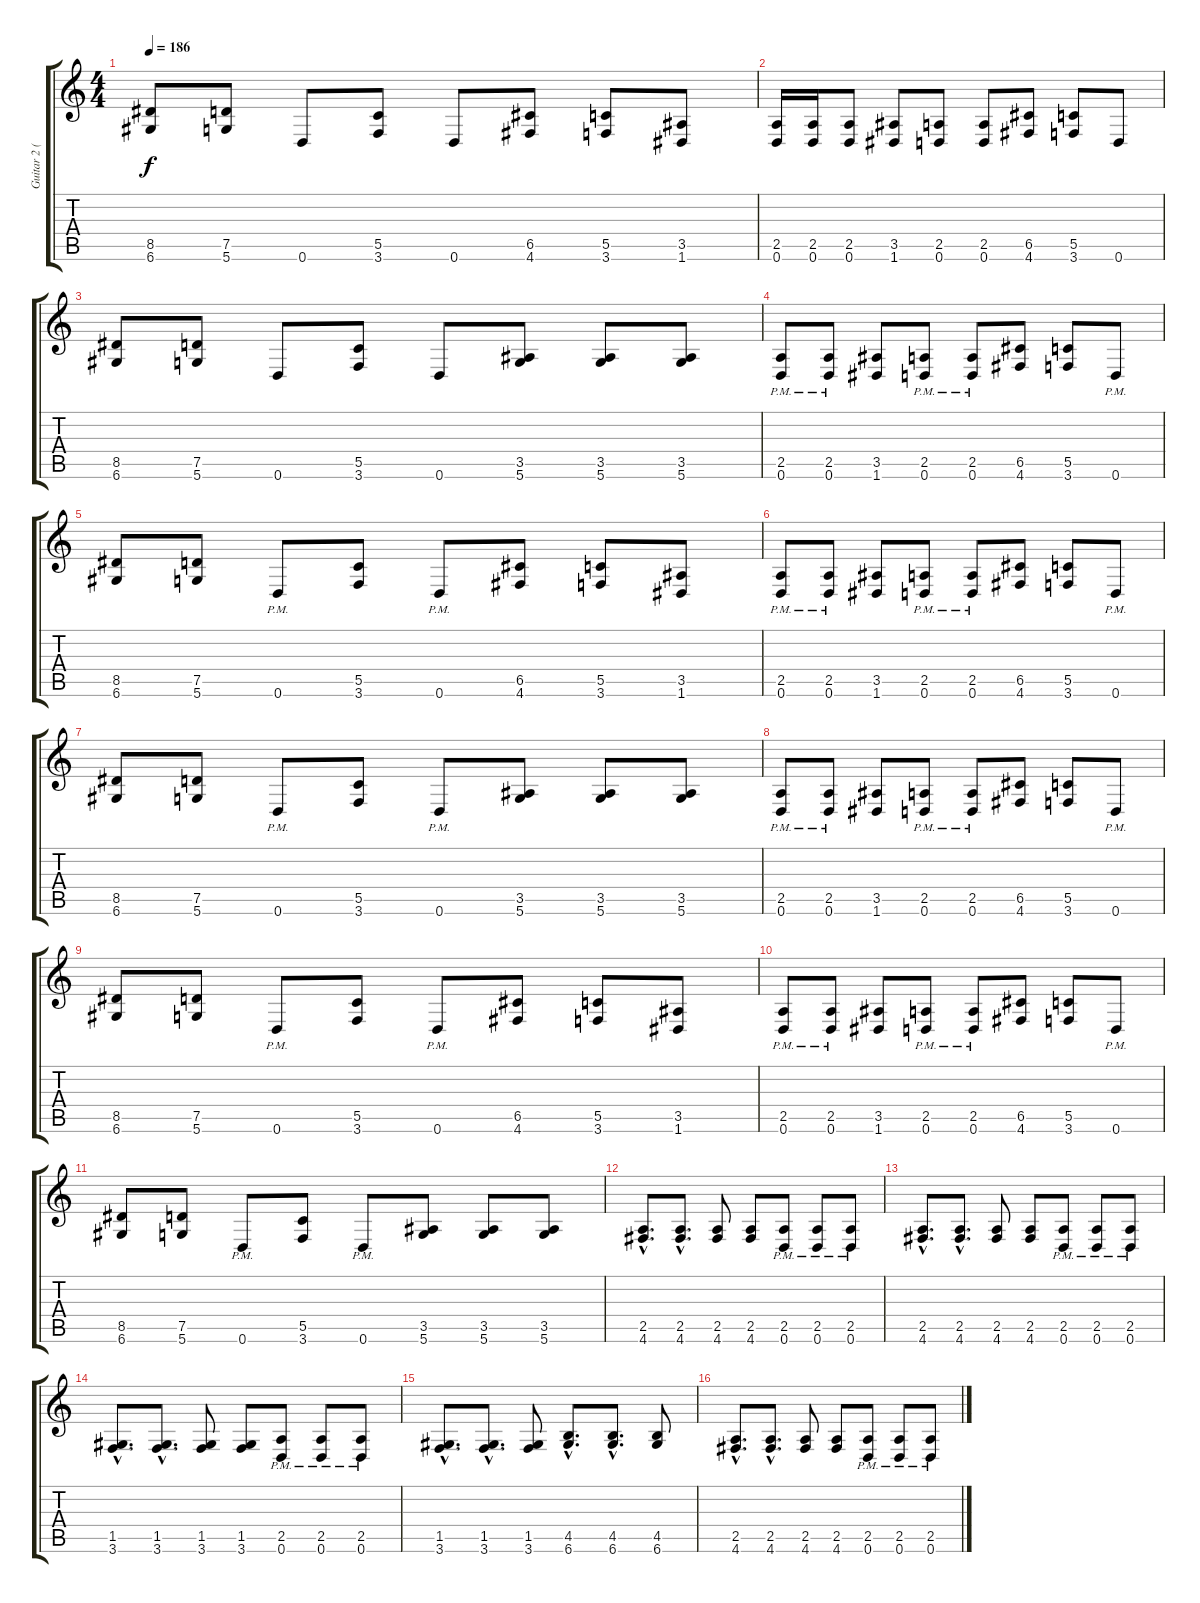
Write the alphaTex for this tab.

\track ("Guitar 2 (Holmes)" "Guitar 2 (") {instrument distortionguitar}
\staff {score tabs}
\tuning (D4 A3 F3 C3 G2 D2) {hide}
\ts (4 4)
\tempo 186
\clef g2
\ks c
(8.5 6.6).8{dy f} (7.5 5.6).8 0.6.8 (5.5 3.6).8 0.6.8 (6.5 4.6).8 (5.5 3.6).8 (3.5 1.6).8 |
(2.5 0.6).16 (2.5 0.6).16 (2.5 0.6).8 (3.5 1.6).8 (2.5 0.6).8 (2.5 0.6).8 (6.5 4.6).8 (5.5 3.6).8 0.6.8 |
(8.5 6.6).8 (7.5 5.6).8 0.6.8 (5.5 3.6).8 0.6.8 (3.5 5.6).8 (3.5 5.6).8 (3.5 5.6).8 |
(2.5{pm} 0.6{pm}).8 (2.5{pm} 0.6{pm}).8 (3.5 1.6).8 (2.5{pm} 0.6{pm}).8 (2.5{pm} 0.6{pm}).8 (6.5 4.6).8 (5.5 3.6).8 0.6{pm}.8 |
(8.5 6.6).8 (7.5 5.6).8 0.6{pm}.8 (5.5 3.6).8 0.6{pm}.8 (6.5 4.6).8 (5.5 3.6).8 (3.5 1.6).8 |
(2.5{pm} 0.6{pm}).8 (2.5{pm} 0.6{pm}).8 (3.5 1.6).8 (2.5{pm} 0.6{pm}).8 (2.5{pm} 0.6{pm}).8 (6.5 4.6).8 (5.5 3.6).8 0.6{pm}.8 |
(8.5 6.6).8 (7.5 5.6).8 0.6{pm}.8 (5.5 3.6).8 0.6{pm}.8 (3.5 5.6).8 (3.5 5.6).8 (3.5 5.6).8 |
(2.5{pm} 0.6{pm}).8 (2.5{pm} 0.6{pm}).8 (3.5 1.6).8 (2.5{pm} 0.6{pm}).8 (2.5{pm} 0.6{pm}).8 (6.5 4.6).8 (5.5 3.6).8 0.6{pm}.8 |
(8.5 6.6).8 (7.5 5.6).8 0.6{pm}.8 (5.5 3.6).8 0.6{pm}.8 (6.5 4.6).8 (5.5 3.6).8 (3.5 1.6).8 |
(2.5{pm} 0.6{pm}).8 (2.5{pm} 0.6{pm}).8 (3.5 1.6).8 (2.5{pm} 0.6{pm}).8 (2.5{pm} 0.6{pm}).8 (6.5 4.6).8 (5.5 3.6).8 0.6{pm}.8 |
(8.5 6.6).8 (7.5 5.6).8 0.6{pm}.8 (5.5 3.6).8 0.6{pm}.8 (3.5 5.6).8 (3.5 5.6).8 (3.5 5.6).8 |
(2.5{hac} 4.6{hac}).8{d} (2.5{hac} 4.6{hac}).8{d} (2.5 4.6).8 (2.5 4.6).8 (2.5{pm} 0.6{pm}).8 (2.5{pm} 0.6{pm}).8 (2.5{pm} 0.6{pm}).8 |
(2.5{hac} 4.6{hac}).8{d} (2.5{hac} 4.6{hac}).8{d} (2.5 4.6).8 (2.5 4.6).8 (2.5{pm} 0.6{pm}).8 (2.5{pm} 0.6{pm}).8 (2.5{pm} 0.6{pm}).8 |
(1.5{hac} 3.6{hac}).8{d} (1.5{hac} 3.6{hac}).8{d} (1.5 3.6).8 (1.5 3.6).8 (2.5{pm} 0.6{pm}).8 (2.5{pm} 0.6{pm}).8 (2.5{pm} 0.6{pm}).8 |
(1.5{hac} 3.6{hac}).8{d} (1.5{hac} 3.6{hac}).8{d} (1.5 3.6).8 (4.5{hac} 6.6{hac}).8{d} (4.5{hac} 6.6{hac}).8{d} (4.5 6.6).8 |
(2.5{hac} 4.6{hac}).8{d} (2.5{hac} 4.6{hac}).8{d} (2.5 4.6).8 (2.5 4.6).8 (2.5{pm} 0.6{pm}).8 (2.5{pm} 0.6{pm}).8 (2.5{pm} 0.6{pm}).8
